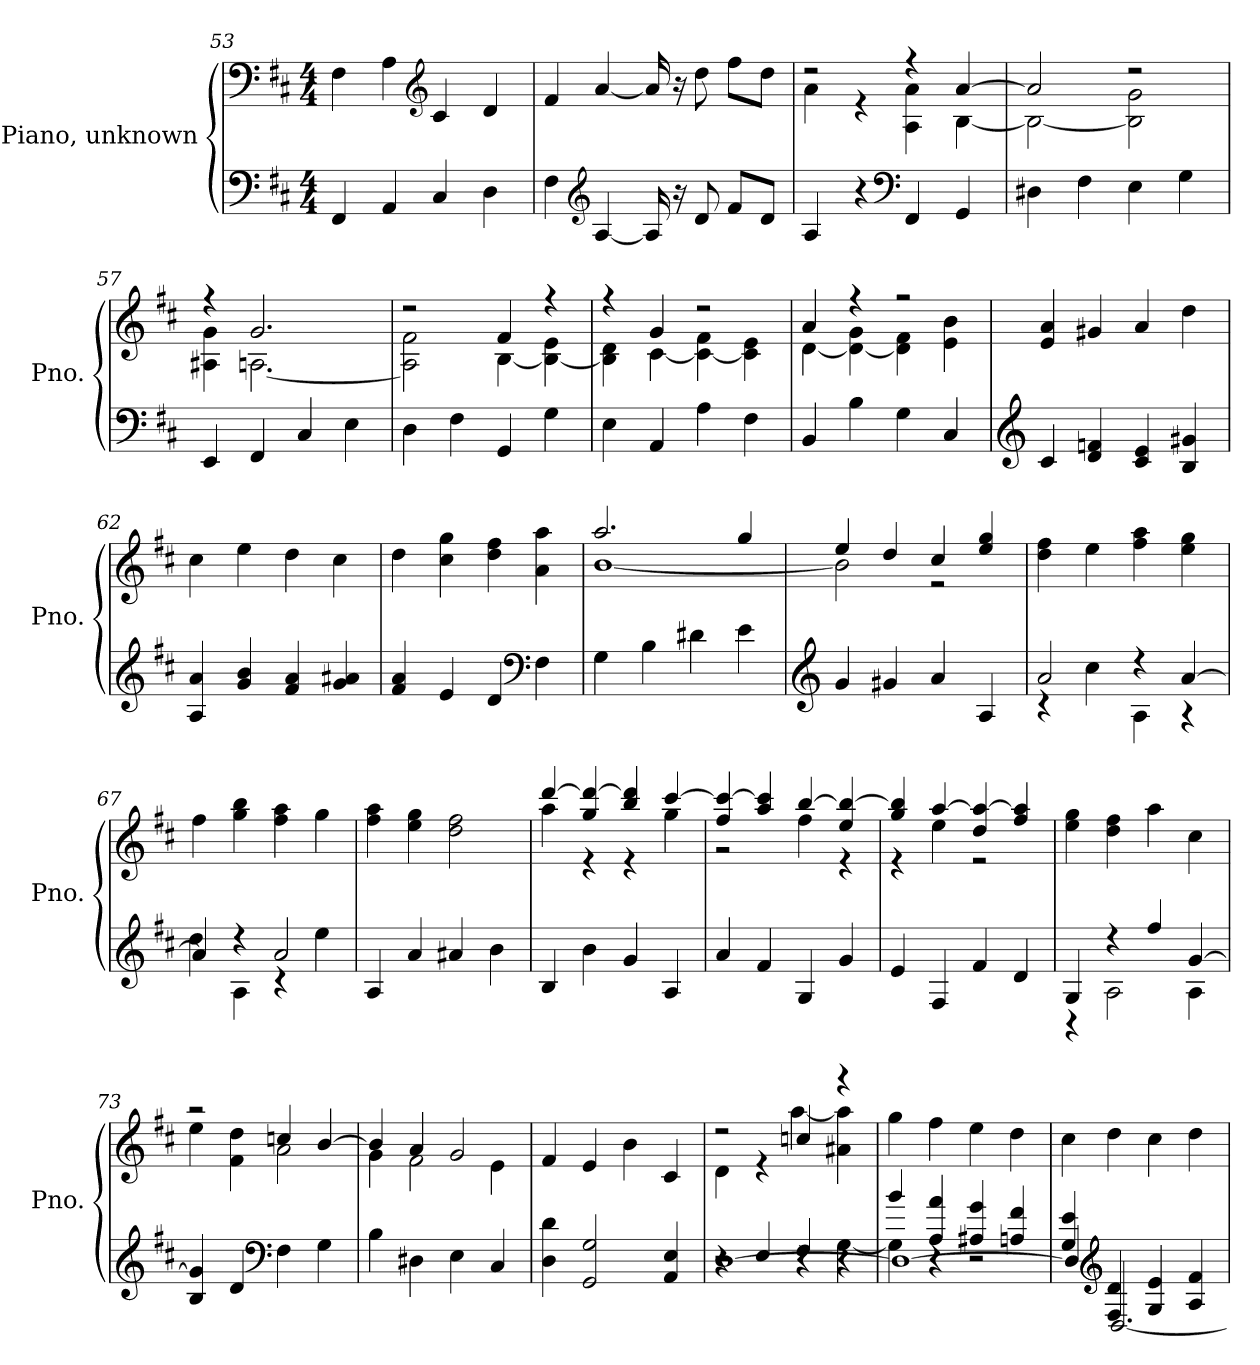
**kern	**kern
*part1	*part1
*staff2	*staff1
*I"Piano, unknown	*
*I'Pno.	*
*clefF4	*clefF4
*k[f#c#]	*k[f#c#]
*M4/4	*M4/4
=53	=53
4FF#/	4F#\
4AA/	4A\
*	*clefG2
4C#/	4c#/
4D\	4d/
!!LO:LB:g=z
=54	=54
4F#\	4f#/
*clefG2	*
[4A/	[4a/
16A/]	16a/]
16r	16r
8d/	8dd\
8f#/L	8ff#\L
8d/J	8dd\J
=55	=55
*	*^
4A/	2r	4a\
4r	.	4r
*clefF4	*	*
4FF#/	4r	4A\ 4a\
4GG/	[4a/	[4B\
=56	=56	=56
4D#X\	2a/]	2B\_
4F#\	.	.
4E\	2r	2B\] 2g\
4G\	.	.
=57	=57	=57
4EE/	4r	4A#X\ 4g\
4FF#/	2.g/	[2.An\
4C#/	.	.
4E\	.	.
=58	=58	=58
4D\	2r	2A\] 2f#\
4F#\	.	.
4GG/	4f#/	[4B\
4G\	4r	4B\_ 4e\
=59	=59	=59
4E\	4r	4B\] 4d\
4AA/	4g/	[4c#\
4A\	2r	4c#\_ 4f#\
4F#\	.	4c#\] 4e\
!!LO:LB:g=z	!!
=60	=60	=60
4BB/	4a/	[4d\
4B\	4r	4d\_ 4g\
4G\	2r	4d\] 4f#\
4C#/	.	4e\ 4b\
*	*v	*v
=61	=61
*clefG2	*
4c#/	4e/ 4a/
4d/ 4fn/	4g#X/
4c#/ 4e/	4a/
4B/ 4g#X/	4dd\
=62	=62
4A/ 4a/	4cc#\
4g/ 4b/	4ee\
4f#/ 4a/	4dd\
4g/ 4a#X/	4cc#\
=63	=63
4f#/ 4a/	4dd\
4e/	4cc#\ 4gg\
4d/	4dd\ 4ff#\
*clefF4	*
4F#\	4a\ 4aa\
=64	=64
*	*^
4G\	2.aa/	[1b
4B\	.	.
4d#X\	.	.
4e\	4gg/	.
=65	=65	=65
*clefG2	*	*
4g/	4ee/	2b\]
4g#X/	4dd/	.
4a/	4cc#/	2r
4A/	4ee/ 4gg/	.
*	*v	*v
!!LO:LB:g=z
=66	=66
*^	*
2a/	4r	4dd\ 4ff#\
.	4cc#\	4ee\
4r	4A\	4ff#\ 4aa\
[4a/	4r	4ee\ 4gg\
=67	=67	=67
4a/]	4dd\	4ff#\
4r	4A\	4gg\ 4bb\
2a/	4r	4ff#\ 4aa\
.	4ee\	4gg\
*v	*v	*
=68	=68
4A/	4ff#\ 4aa\
4a/	4ee\ 4gg\
4a#X/	2dd\ 2ff#\
4b\	.
=69	=69
*	*^
4B/	[4ddd/	4aa\
4b\	4gg/ 4ddd/_	4r
4g/	4bb/ 4ddd/]	4r
4A/	[4ccc#/	4gg\
=70	=70	=70
4a/	4ff#/ 4ccc#/_	2r
4f#/	4aa/ 4ccc#/]	.
4G/	[4bb/	4ff#\
4g/	4ee/ 4bb/_	4r
=71	=71	=71
4e/	4gg/ 4bb/]	4r
4F#/	[4aa/	4ee\
4f#/	4dd/ 4aa/_	2r
4d/	4ff#/ 4aa/]	.
*	*v	*v
=72	=72
*^	*
4G/	4r	4ee\ 4gg\
4r	2A\	4dd\ 4ff#\
4ff#/	.	4aa\
[4g/	4A\	4cc#\
*v	*v	*
!!LO:PB:g=z
=73	=73
*	*^
4B/ 4g/]	2r	4ee\
4d/	.	4f#\ 4dd\
*clefF4	*	*
4F#\	4ccn/	2a\
4G\	[4b/	.
=74	=74	=74
4B\	4b/]	4g\
4D#X\	4a/	2f#\
4E\	2g/	.
4C#/	.	4e\
*	*v	*v
=75	=75
4D\ 4d\	4f#/
2GG/ 2G/	4e/
.	4b\
4AA/ 4E/	4c#/
=76	=76
*^	*^
*	*^	*	*
4r	2r	[1D	2r	4d\
4E/	.	.	.	4r
4F#/	4r	.	4ccn/	[4aa\
4r	[4G\	.	4r	4a#X\ 4aa\]
*	*	*	*v	*v
=77	=77	=77	=77
4b/	4G\]	1D_	4gg\
4A/ 4a/	4r	.	4ff#\
4A#X/ 4g/	2r	.	4ee\
4An/ 4f#/	.	.	4dd\
*	*v	*v	*
=78	=78	=78
4G/ 4e/	4D/]	4cc#\
*clefG2	*	*
4F#/ 4d/	[2.D/	4dd\
4G/ 4e/	.	4cc#\
4A/ 4f#/	.	4dd\
*v	*v	*
=	=
*-	*-
